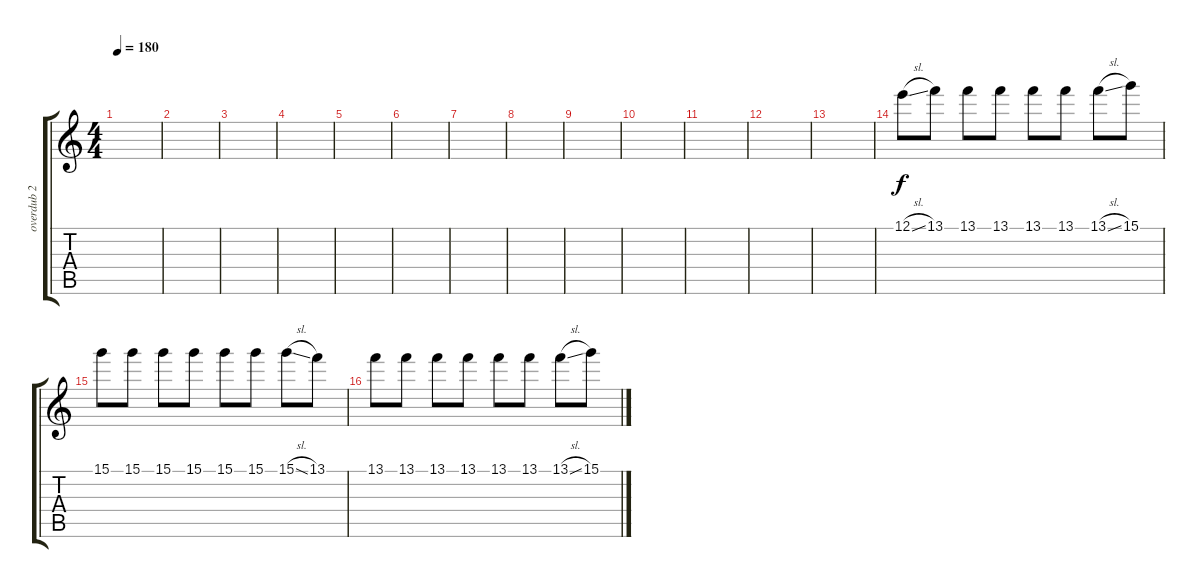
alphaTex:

\track ("overdub 2" "overdub 2") {instrument overdrivenguitar}
\staff {score tabs}
\tuning (E4 B3 G3 D3 A2 E2) {hide}
\ts (4 4)
\tempo 180
\clef g2
\ks c
|
|
|
|
|
|
|
|
|
|
|
|
|
12.1{sl}.8 13.1.8 13.1.8 13.1.8 13.1.8 13.1.8 13.1{sl}.8 15.1.8 |
15.1.8 15.1.8 15.1.8 15.1.8 15.1.8 15.1.8 15.1{sl}.8 13.1.8 |
13.1.8 13.1.8 13.1.8 13.1.8 13.1.8 13.1.8 13.1{sl}.8 15.1.8
